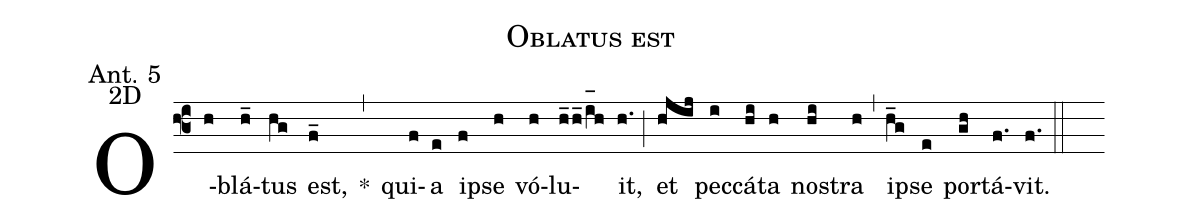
name:Oblatus est;
office-part:Ant. 5 ;
mode:2D;
%%
(f3) O(h)blá(h_)tus(hg) est,(f_) <sp>*</sp>(,) qui(f)a(e) i(f)pse(h) vó(h)lu(h_2/h_2/i_[oh:h]h)it,(h.) (;) et(hjij) pec(i)cá(hi)ta(h) no(hi)stra(h) (,) i(h_g)pse(e) por(gh)tá(f.)vit.(f.) (::)
